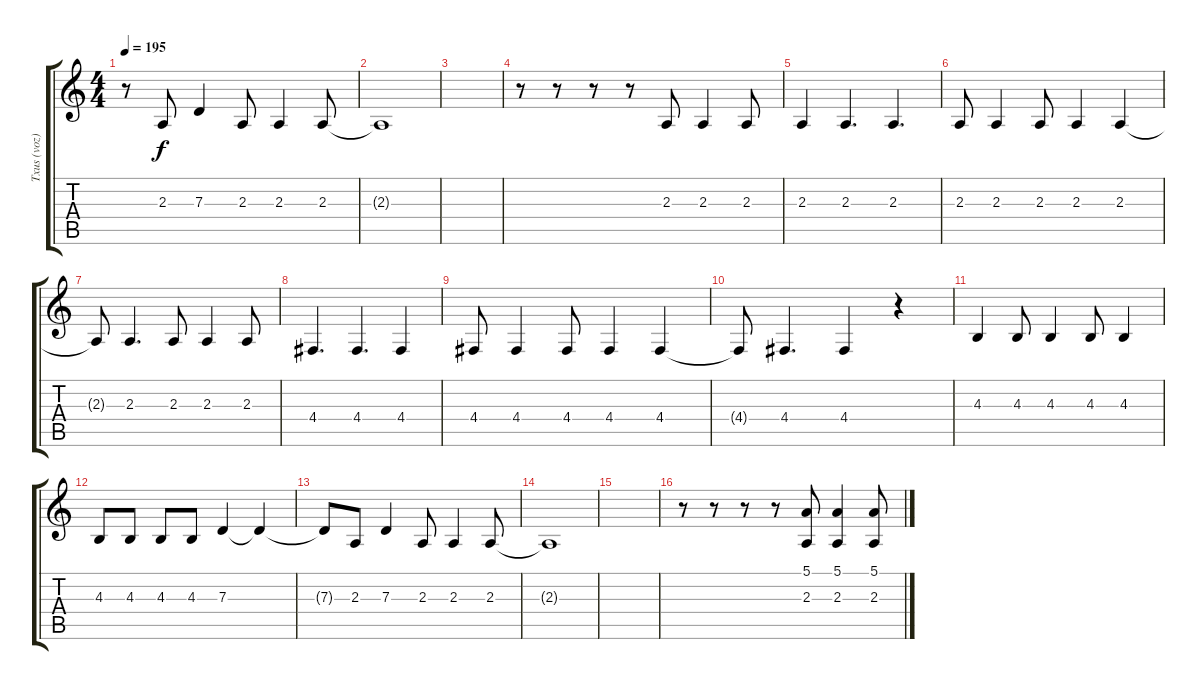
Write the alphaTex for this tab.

\track ("Txus (voz)" "Txus (voz)") {instrument lead1square}
\staff {score tabs}
\tuning (E4 B3 G3 D3 A2 E2) {hide}
\ts (4 4)
\tempo 195
\clef g2
\ks c
r.8{dy f} 2.3.8 7.3.4 2.3.8 2.3.4 2.3.8 |
2.3{t}.1 |
|
r.8 r.8 r.8 r.8 2.3.8 2.3.4 2.3.8 |
2.3.4 2.3.4{d} 2.3.4{d} |
2.3.8 2.3.4 2.3.8 2.3.4 2.3.4 |
2.3{t}.8 2.3.4{d} 2.3.8 2.3.4 2.3.8 |
4.4.4{d} 4.4.4{d} 4.4.4 |
4.4.8 4.4.4 4.4.8 4.4.4 4.4.4 |
4.4{t}.8 4.4.4{d} 4.4.4 r.4 |
4.3.4 4.3.8 4.3.4 4.3.8 4.3.4 |
4.3.8 4.3.8 4.3.8 4.3.8 7.3.4 7.3{t}.4 |
7.3{t}.8 2.3.8 7.3.4 2.3.8 2.3.4 2.3.8 |
2.3{t}.1 |
|
r.8 r.8 r.8 r.8 (5.1 2.3).8 (5.1 2.3).4 (5.1 2.3).8
